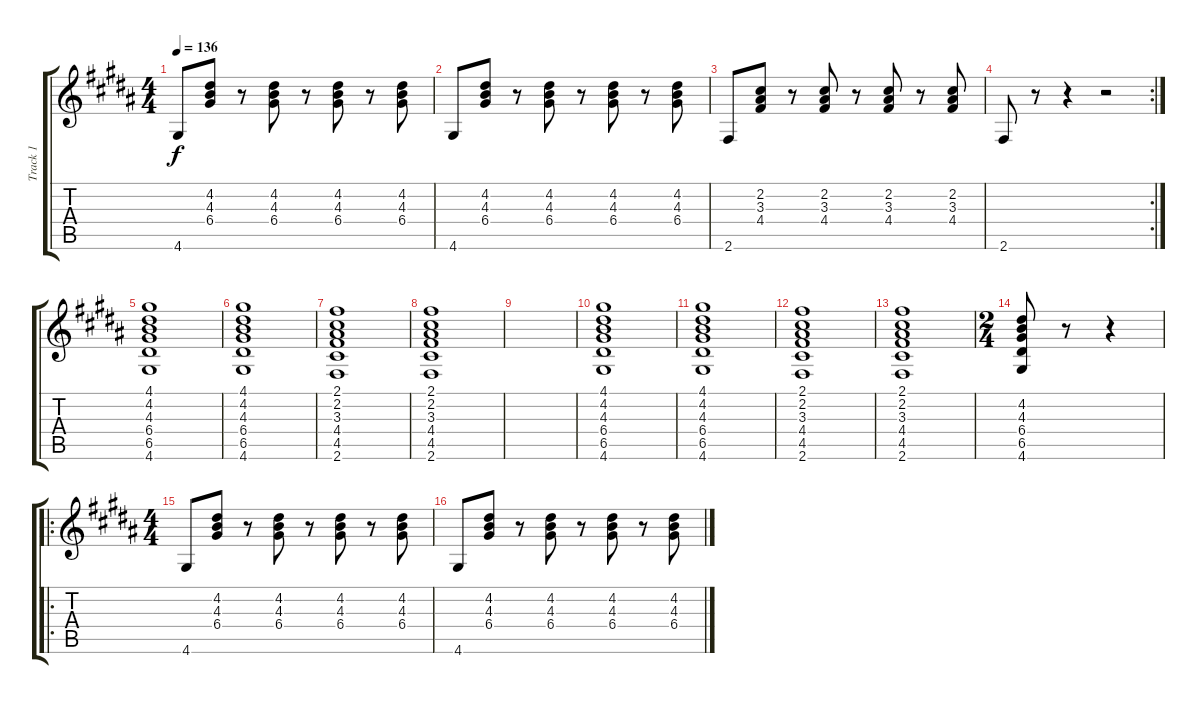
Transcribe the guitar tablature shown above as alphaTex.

\track ("Track 1" "Track 1") {instrument acousticguitarsteel}
\staff {score tabs}
\tuning (E4 B3 G3 D3 A2 E2) {hide}
\ts (4 4)
\tempo 136
\clef g2
\ks g#minor
4.6.8{dy f} (4.2 4.3 6.4).8 r.8 (4.2 4.3 6.4).8 r.8 (4.2 4.3 6.4).8 r.8 (4.2 4.3 6.4).8 |
4.6.8 (4.2 4.3 6.4).8 r.8 (4.2 4.3 6.4).8 r.8 (4.2 4.3 6.4).8 r.8 (4.2 4.3 6.4).8 |
2.6.8 (2.2 3.3 4.4).8 r.8 (2.2 3.3 4.4).8 r.8 (2.2 3.3 4.4).8 r.8 (2.2 3.3 4.4).8 |
\rc 2
2.6.8 r.8 r.4 r.2 |
(4.1 4.2 4.3 6.4 6.5 4.6).1 |
(4.1 4.2 4.3 6.4 6.5 4.6).1 |
(2.1 2.2 3.3 4.4 4.5 2.6).1 |
(2.1 2.2 3.3 4.4 4.5 2.6).1 |
|
(4.1 4.2 4.3 6.4 6.5 4.6).1 |
(4.1 4.2 4.3 6.4 6.5 4.6).1 |
(2.1 2.2 3.3 4.4 4.5 2.6).1 |
(2.1 2.2 3.3 4.4 4.5 2.6).1 |
\ts (2 4)
(4.2 4.3 6.4 6.5 4.6).8 r.8 r.4 |
\ro
\ts (4 4)
4.6.8 (4.2 4.3 6.4).8 r.8 (4.2 4.3 6.4).8 r.8 (4.2 4.3 6.4).8 r.8 (4.2 4.3 6.4).8 |
4.6.8 (4.2 4.3 6.4).8 r.8 (4.2 4.3 6.4).8 r.8 (4.2 4.3 6.4).8 r.8 (4.2 4.3 6.4).8
